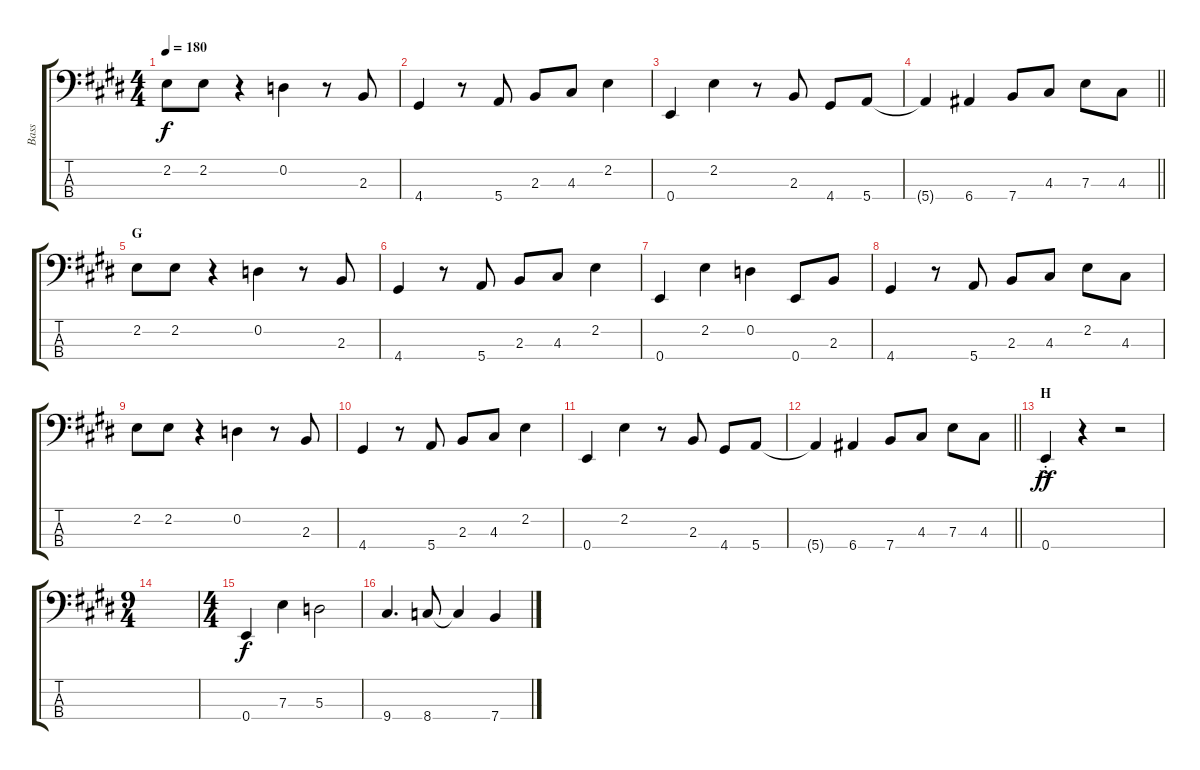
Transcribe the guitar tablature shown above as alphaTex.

\track ("Bass" "Bass") {instrument electricbassfinger bank 163}
\staff {score tabs}
\tuning (G2 D2 A1 E1) {hide}
\ts (4 4)
\tempo 180
\clef f4
\ks e
2.2.8{dy f} 2.2.8 r.4 0.2.4 r.8 2.3.8 |
4.4.4 r.8 5.4.8 2.3.8 4.3.8 2.2.4 |
0.4.4 2.2.4 r.8 2.3.8 4.4.8 5.4.8 |
\barLineRight lightlight
5.4{t}.4 6.4.4 7.4.8 4.3.8 7.3.8 4.3.8 |
\section ("" "G")
2.2.8 2.2.8 r.4 0.2.4 r.8 2.3.8 |
4.4.4 r.8 5.4.8 2.3.8 4.3.8 2.2.4 |
0.4.4 2.2.4 0.2.4 0.4.8 2.3.8 |
4.4.4 r.8 5.4.8 2.3.8 4.3.8 2.2.8 4.3.8 |
2.2.8 2.2.8 r.4 0.2.4 r.8 2.3.8 |
4.4.4 r.8 5.4.8 2.3.8 4.3.8 2.2.4 |
0.4.4 2.2.4 r.8 2.3.8 4.4.8 5.4.8 |
\barLineRight lightlight
5.4{t}.4 6.4.4 7.4.8 4.3.8 7.3.8 4.3.8 |
\section ("" "H")
0.4{ac st}.4{dy ff} r.4 r.2 |
\ts (9 4)
|
\ts (4 4)
0.4.4{dy f} 7.3.4 5.3.2 |
9.4.4{d} 8.4.8 8.4{t}.4 7.4.4
